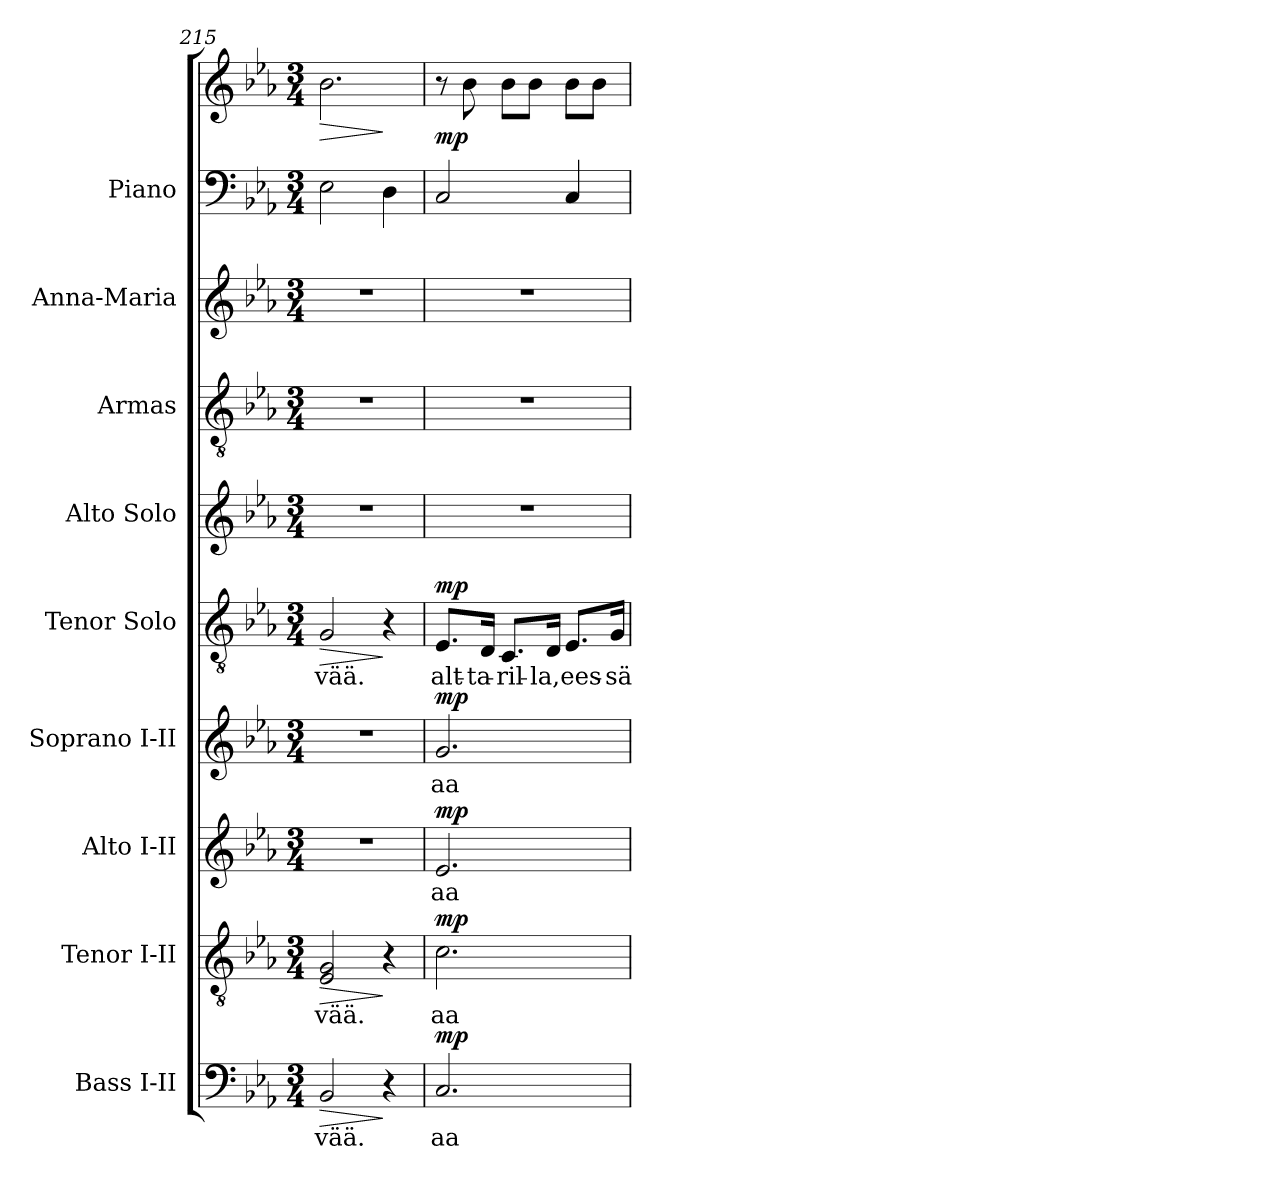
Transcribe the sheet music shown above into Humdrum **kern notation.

**kern	**text	**dynam	**kern	**text	**dynam	**kern	**text	**dynam	**kern	**text	**dynam	**kern	**text	**dynam	**kern	**kern	**kern	**kern	**kern	**dynam
*part9	*part9	*part9	*part8	*part8	*part8	*part7	*part7	*part7	*part6	*part6	*part6	*part5	*part5	*part5	*part4	*part3	*part2	*part1	*part1	*part1
*staff10	*staff10	*staff10	*staff9	*staff9	*staff9	*staff8	*staff8	*staff8	*staff7	*staff7	*staff7	*staff6	*staff6	*staff6	*staff5	*staff4	*staff3	*staff2	*staff1	*staff1/2
*I"Bass I-II	*	*	*I"Tenor I-II	*	*	*I"Alto I-II	*	*	*I"Soprano I-II	*	*	*I"Tenor Solo	*	*	*I"Alto Solo	*I"Armas	*I"Anna-Maria	*I"Piano	*	*
*I'B.	*	*	*I'T.	*	*	*I'A.	*	*	*I'S.	*	*	*I'T. Solo	*	*	*I'A. Solo	*I'Armas	*I'A-M	*I'Pno.	*	*
*clefF4	*	*	*clefGv2	*	*	*clefG2	*	*	*clefG2	*	*	*clefGv2	*	*	*clefG2	*clefGv2	*clefG2	*clefF4	*clefG2	*
*	*	*	*ITrd7c12	*	*	*	*	*	*	*	*	*ITrd7c12	*	*	*	*ITrd7c12	*	*	*	*
*k[b-e-a-]	*	*	*k[b-e-a-]	*	*	*k[b-e-a-]	*	*	*k[b-e-a-]	*	*	*k[b-e-a-]	*	*	*k[b-e-a-]	*k[b-e-a-]	*k[b-e-a-]	*k[b-e-a-]	*k[b-e-a-]	*
*E-:	*	*	*E-:	*	*	*E-:	*	*	*E-:	*	*	*E-:	*	*	*E-:	*E-:	*E-:	*E-:	*E-:	*
*M3/4	*	*	*M3/4	*	*	*M3/4	*	*	*M3/4	*	*	*M3/4	*	*	*M3/4	*M3/4	*M3/4	*M3/4	*M3/4	*
=215	=215	=215	=215	=215	=215	=215	=215	=215	=215	=215	=215	=215	=215	=215	=215	=215	=215	=215	=215	=215
!	!LO:LY:b:color=#000000	!LO:HP:b	!	!	!	!	!	!	!	!	!	!	!	!	!	!	!	!	!	!
!	!	!	!	!LO:LY:b:color=#000000	!LO:HP:b	!LO:N:vis=1	!	!	!LO:N:vis=1	!	!	!	!	!	!	!	!	!	!	!
!	!	!	!	!	!	!	!	!	!	!	!	!	!LO:LY:b:color=#000000	!LO:HP:b	!LO:N:vis=1	!LO:N:vis=1	!LO:N:vis=1	!	!	!LO:HP:b
2BB-i/	-vää.	>	2EE-i/ 2GGi	-vää.	>	2.r	.	.	2.r	.	.	2GGi/	-vää.	>	2.r	2.r	2.r	2E-i\	2.b-i\	>
4r	.	]	4r	.	]	.	.	.	.	.	.	4r	.	]	.	.	.	4Di\	.	]
=216	=216	=216	=216	=216	=216	=216	=216	=216	=216	=216	=216	=216	=216	=216	=216	=216	=216	=216	=216	=216
!	!LO:LY:b:color=#000000	!	!	!	!	!	!	!	!	!	!	!	!	!	!	!	!	!	!	!
!	!	!	!	!LO:LY:b:color=#000000	!	!	!	!	!	!	!	!	!	!	!	!	!	!	!	!
!	!	!	!	!	!	!	!LO:LY:b:color=#000000	!	!	!	!	!	!	!	!	!	!	!	!	!
!	!	!	!	!	!	!	!	!	!	!LO:LY:b:color=#000000	!	!	!	!	!	!	!	!	!	!
!	!	!	!	!	!	!	!	!	!	!	!	!	!LO:LY:b:color=#000000	!	!LO:N:vis=1	!LO:N:vis=1	!LO:N:vis=1	!	!	!
2.Ci/	aa-	mp	2.Ci\	aa-	mp	2.e-i/	aa-	mp	2.gi/	aa-	mp	8.EE-i/L	alt-	mp	2.r	2.r	2.r	2Ci/	8r	mp
.	.	.	.	.	.	.	.	.	.	.	.	.	.	.	.	.	.	.	8b-i\	.
!	!	!	!	!	!	!	!	!	!	!	!	!	!LO:LY:b:color=#000000	!	!	!	!	!	!	!
.	.	.	.	.	.	.	.	.	.	.	.	16DDi/Jk	-ta-	.	.	.	.	.	.	.
!	!	!	!	!	!	!	!	!	!	!	!	!	!LO:LY:b:color=#000000	!	!	!	!	!	!	!
.	.	.	.	.	.	.	.	.	.	.	.	8.CCi/L	-ril-	.	.	.	.	.	8b-i\L	.
.	.	.	.	.	.	.	.	.	.	.	.	.	.	.	.	.	.	.	8b-i\J	.
!	!	!	!	!	!	!	!	!	!	!	!	!	!LO:LY:b:color=#000000	!	!	!	!	!	!	!
.	.	.	.	.	.	.	.	.	.	.	.	16DDi/Jk	-la,	.	.	.	.	.	.	.
!	!	!	!	!	!	!	!	!	!	!	!	!	!LO:LY:b:color=#000000	!	!	!	!	!	!	!
.	.	.	.	.	.	.	.	.	.	.	.	8.EE-i/L	ees-	.	.	.	.	4Ci/	8b-i\L	.
.	.	.	.	.	.	.	.	.	.	.	.	.	.	.	.	.	.	.	8b-i\J	.
!	!	!	!	!	!	!	!	!	!	!	!	!	!LO:LY:b:color=#000000	!	!	!	!	!	!	!
.	.	.	.	.	.	.	.	.	.	.	.	16GGi/Jk	-sä	.	.	.	.	.	.	.
=	=	=	=	=	=	=	=	=	=	=	=	=	=	=	=	=	=	=	=	=
*-	*-	*-	*-	*-	*-	*-	*-	*-	*-	*-	*-	*-	*-	*-	*-	*-	*-	*-	*-	*-
